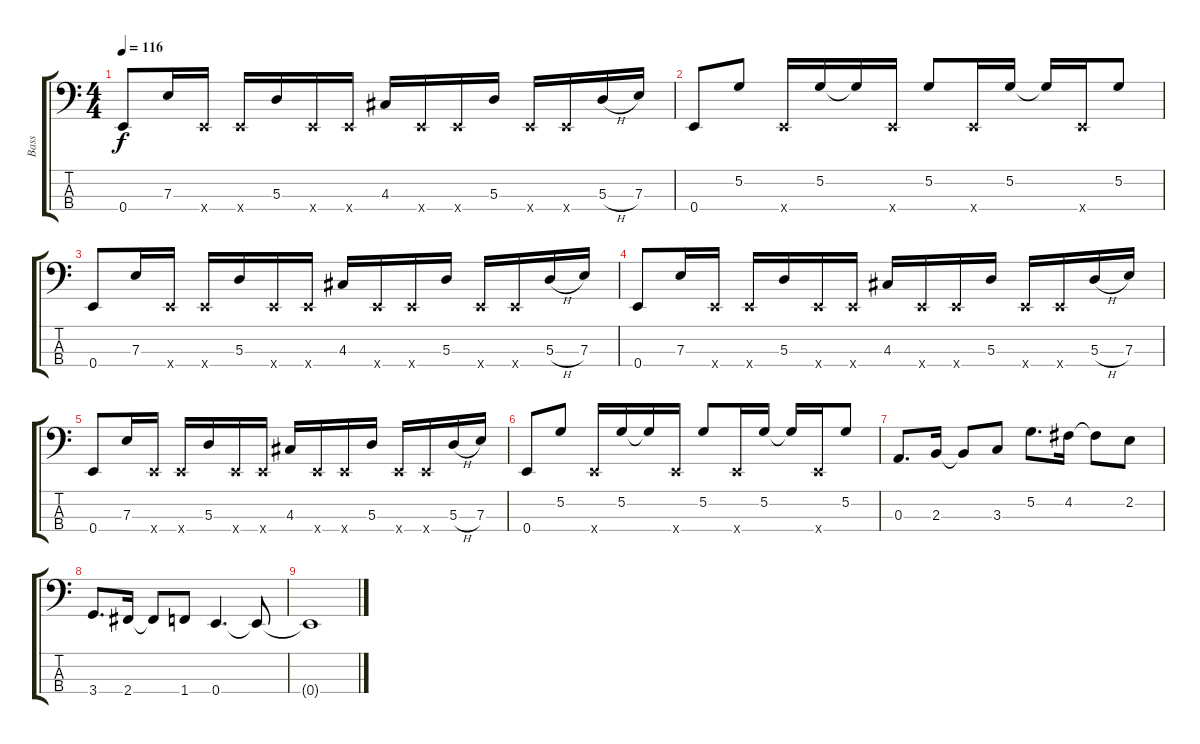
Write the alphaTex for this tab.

\track ("Bass" "Bass") {instrument electricbassfinger}
\staff {score tabs}
\tuning (G2 D2 A1 E1) {hide}
\ts (4 4)
\tempo 116
\clef f4
\ks c
0.4.8{dy f} 7.3.16 0.4{x}.16 0.4{x}.16 5.3.16 0.4{x}.16 0.4{x}.16 4.3.16 0.4{x}.16 0.4{x}.16 5.3.16 0.4{x}.16 0.4{x}.16 5.3{h}.16 7.3.16 |
0.4.8 5.2.8 0.4{x}.16 5.2.16 5.2{t}.16 0.4{x}.16 5.2.8 0.4{x}.16 5.2.16 5.2{t}.16 0.4{x}.16 5.2.8 |
0.4.8 7.3.16 0.4{x}.16 0.4{x}.16 5.3.16 0.4{x}.16 0.4{x}.16 4.3.16 0.4{x}.16 0.4{x}.16 5.3.16 0.4{x}.16 0.4{x}.16 5.3{h}.16 7.3.16 |
0.4.8 7.3.16 0.4{x}.16 0.4{x}.16 5.3.16 0.4{x}.16 0.4{x}.16 4.3.16 0.4{x}.16 0.4{x}.16 5.3.16 0.4{x}.16 0.4{x}.16 5.3{h}.16 7.3.16 |
0.4.8 7.3.16 0.4{x}.16 0.4{x}.16 5.3.16 0.4{x}.16 0.4{x}.16 4.3.16 0.4{x}.16 0.4{x}.16 5.3.16 0.4{x}.16 0.4{x}.16 5.3{h}.16 7.3.16 |
0.4.8 5.2.8 0.4{x}.16 5.2.16 5.2{t}.16 0.4{x}.16 5.2.8 0.4{x}.16 5.2.16 5.2{t}.16 0.4{x}.16 5.2.8 |
0.3.8{d} 2.3.16 2.3{t}.8 3.3.8 5.2.8{d} 4.2.16 4.2{t}.8 2.2.8 |
3.4.8{d} 2.4.16 2.4{t}.8 1.4.8 0.4.4{d} 0.4{t}.8 |
0.4{t}.1
